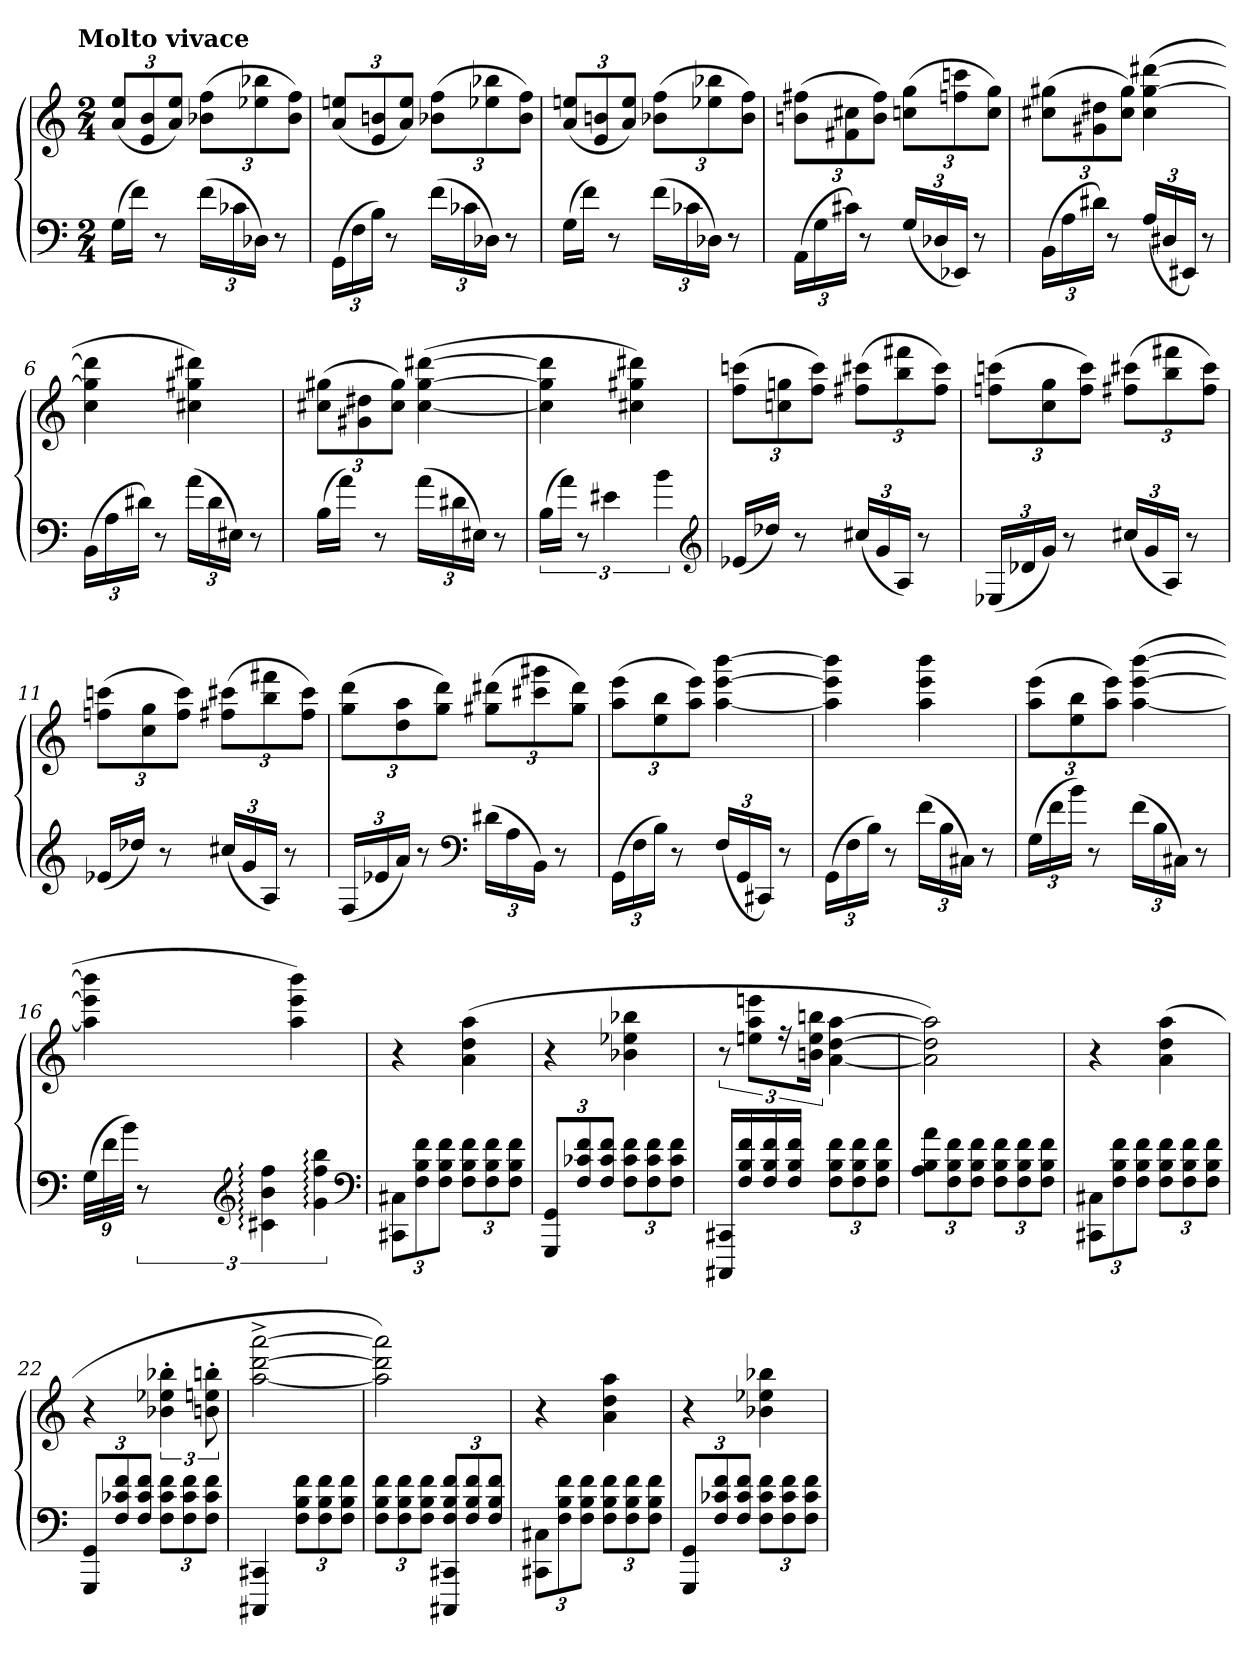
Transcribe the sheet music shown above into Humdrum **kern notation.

**kern	**kern
*part1	*part1
*staff2	*staff1
*clefF4	*clefG2
*k[]	*k[]
!!LO:TX:omd:t=Molto vivace
*M2/4	*M2/4
*MM144	*MM144
=1	=1
(16G\LL	(12a/ 12ee/L
16f\JJ)	.
.	12e/ 12b/
8r	.
.	12a/ 12ee/J)
(24f\LL	(12b-X\ 12ff\L
24c-X\	.
24D-X\JJ)	12ee-X\ 12bb-X\
8r	.
.	12b-\ 12ff\J)
=2	=2
(24GG\LL	(12a/ 12een/L
24F\	.
24B\JJ)	12e/ 12bn/
8r	.
.	12a/ 12ee/J)
(24f\LL	(12b-X\ 12ff\L
24c-X\	.
24D-X\JJ)	12ee-X\ 12bb-X\
8r	.
.	12b-\ 12ff\J)
=3	=3
(16G\LL	(12a/ 12een/L
16f\JJ)	.
.	12e/ 12bn/
8r	.
.	12a/ 12ee/J)
(24f\LL	(12b-X\ 12ff\L
24c-X\	.
24D-X\JJ)	12ee-X\ 12bb-X\
8r	.
.	12b-\ 12ff\J)
=4	=4
(24AA\LL	(12bn\ 12ff#X\L
24G\	.
24c#X\JJ)	12f#X\ 12cc#X\
8r	.
.	12b\ 12ff#\J)
(24G/LL	(12ccn\ 12gg\L
24D-X/	.
24EE-X/JJ)	12ffn\ 12cccn\
8r	.
.	12cc\ 12gg\J)
=5	=5
(24BB\LL	(12cc#X\ 12gg#X\L
24A\	.
24d#X\JJ)	12g#X\ 12dd#X\
8r	.
.	12cc#\ 12gg#\J)
(24A/LL	(4cc#\ [4gg#\ [4ddd#X\
24D#X/	.
24EE#X/JJ)	.
8r	.
=6	=6
(24BB\LL	4cc\ 4gg#]\ 4ddd#]\
24A\	.
24d#X\JJ)	.
8r	.
(24a\LL	4cc#X\ 4gg#X\ 4ddd#X\)
24d#\	.
24E#X\JJ)	.
8r	.
=7	=7
(16B\LL	(12cc#X\ 12gg#X\L
16a\JJ)	.
.	12g#X\ 12dd#X\
8r	.
.	12cc#\ 12gg#\J)
(24a\LL	([4cc#\ [4gg#\ [4ddd#X\
24d#X\	.
24E#X\JJ)	.
8r	.
=8	=8
(24B\LL	4cc#]\ 4gg#]\ 4ddd#]\
24a\JJ)	.
12r	.
6e#X\	.
.	4cc#X\ 4gg#X\ 4ddd#X\)
6b\	.
*clefG2	*
=9	=9
(16e-X/LL	(12ff\ 12cccn\L
16dd-X/JJ)	.
.	12ccn\ 12ggn\
8r	.
.	12ff\ 12ccc\J)
(24cc#X/LL	(12ff#X\ 12ccc#X\L
24g/	.
24A/JJ)	12bb\ 12fff#X\
8r	.
.	12ff#\ 12ccc#\J)
=10	=10
(24E-X/LL	(12ffn\ 12cccn\L
24d-X/	.
24g/JJ)	12cc\ 12gg\
8r	.
.	12ff\ 12ccc\J)
(24cc#X/LL	(12ff#X\ 12ccc#X\L
24g/	.
24A/JJ)	12bb\ 12fff#X\
8r	.
.	12ff#\ 12ccc#\J)
=11	=11
(16e-X/LL	(12ffn\ 12cccn\L
16dd-X/JJ)	.
.	12cc\ 12gg\
8r	.
.	12ff\ 12ccc\J)
(24cc#X/LL	(12ff#X\ 12ccc#X\L
24g/	.
24A/JJ)	12bb\ 12fff#X\
8r	.
.	12ff#\ 12ccc#\J)
=12	=12
(24F/LL	(12gg\ 12ddd\L
24e-X/	.
24a/JJ)	12dd\ 12aa\
8r	.
.	12gg\ 12ddd\J)
*clefF4	*
(24d#X\LL	(12gg#X\ 12ddd#X\L
24A\	.
24BB\JJ)	12ccc#X\ 12ggg#X\
8r	.
.	12gg#\ 12ddd#\J)
=13	=13
(24GG\LL	(12aa\ 12eee\L
24F\	.
24B\JJ)	12ee\ 12bb\
8r	.
.	12aa\ 12eee\J)
(24F/LL	[4aa\ [4eee\ [4bbb\
24GG/	.
24CC#X/JJ)	.
8r	.
=14	=14
(24GG\LL	4aa]\ 4eee]\ 4bbb]\
24F\	.
24B\JJ)	.
8r	.
(24f\LL	4aa\ 4eee\ 4bbb\
24B\	.
24C#X\JJ)	.
8r	.
=15	=15
(24G\LL	(12aa\ 12eee\L
24f\	.
24b\JJ)	12ee\ 12bb\
8r	.
.	12aa\ 12eee\J)
(24f\LL	([4aa\ [4eee\ [4bbb\
24B\	.
24C#X\JJ)	.
8r	.
=16	=16
(36G\LLL	4aa]\ 4eee]\ 4bbb]\
36f\	.
36b\JJJ)	.
12r	.
*clefG2	*
6c#X:\ 6b:\ 6ff:\	.
.	4aa\ 4eee\ 4bbb\)
6g:\ 6ff:\ 6bb:\	.
*clefF4	*
=17	=17
*	*MM100
12CC#X\ 12C#X\L	4r
12F\ 12B\ 12f\	.
12F\ 12B\ 12f\J	.
12F\ 12B\ 12f\L	(4a\ 4dd\ 4aa\
12F\ 12B\ 12f\	.
12F\ 12B\ 12f\J	.
=18	=18
12GGG/ 12GG/L	4r
12F/ 12c-X/ 12f/	.
12F/ 12c-/ 12f/J	.
12F\ 12c-\ 12f\L	4b-X\ 4ee-X\ 4bb-X\
12F\ 12c-\ 12f\	.
12F\ 12c-\ 12f\J	.
=19	=19
16CCC#X/ 16CC#X/LL	12r
16F/ 16B/ 16f/	.
.	12een\ 12aa\ 12eeen\L
16F/ 16B/ 16f/	.
.	24r
16F/ 16B/ 16f/JJ	.
.	24bn\ 24ee\ 24bbn\Jk
12F\ 12B\ 12f\L	[4a\ [4dd\ [4aa\
12F\ 12B\ 12f\	.
12F\ 12B\ 12f\J	.
=20	=20
12A\ 12B\ 12a\L	2a]\ 2dd]\ 2aa]\)
12F\ 12B\ 12f\	.
12F\ 12B\ 12f\J	.
12F\ 12B\ 12f\L	.
12F\ 12B\ 12f\	.
12F\ 12B\ 12f\J	.
=21	=21
12CC#X\ 12C#X\L	4r
12F\ 12B\ 12f\	.
12F\ 12B\ 12f\J	.
12F\ 12B\ 12f\L	(4a\ 4dd\ 4aa\
12F\ 12B\ 12f\	.
12F\ 12B\ 12f\J	.
=22	=22
12GGG/ 12GG/L	4r
12F/ 12c-X/ 12f/	.
12F/ 12c-/ 12f/J	.
12F\ 12c-\ 12f\L	6b-X'\ 6ee-X'\ 6bb-X'\
12F\ 12c-\ 12f\	.
12F\ 12c-\ 12f\J	12bn'\ 12een'\ 12bbn'\
=23	=23
4CCC#X/ 4CC#X/	[2aa^\ [2ddd^\ [2aaa^\
12F\ 12B\ 12f\L	.
12F\ 12B\ 12f\	.
12F\ 12B\ 12f\J	.
=24	=24
12F\ 12B\ 12f\L	2aa]\ 2ddd]\ 2aaa]\)
12F\ 12B\ 12f\	.
12F\ 12B\ 12f\J	.
12CCC#X/ 12CC#X/ 12F/ 12B/ 12f/L	.
12F/ 12B/ 12f/	.
12F/ 12B/ 12f/J	.
=25	=25
12CC#X\ 12C#X\L	4r
12F\ 12B\ 12f\	.
12F\ 12B\ 12f\J	.
12F\ 12B\ 12f\L	4a\ 4dd\ 4aa\
12F\ 12B\ 12f\	.
12F\ 12B\ 12f\J	.
=26	=26
12GGG/ 12GG/L	4r
12F/ 12c-X/ 12f/	.
12F/ 12c-/ 12f/J	.
12F\ 12c-\ 12f\L	4b-X\ 4ee-X\ 4bb-X\
12F\ 12c-\ 12f\	.
12F\ 12c-\ 12f\J	.
=	=
*-	*-
